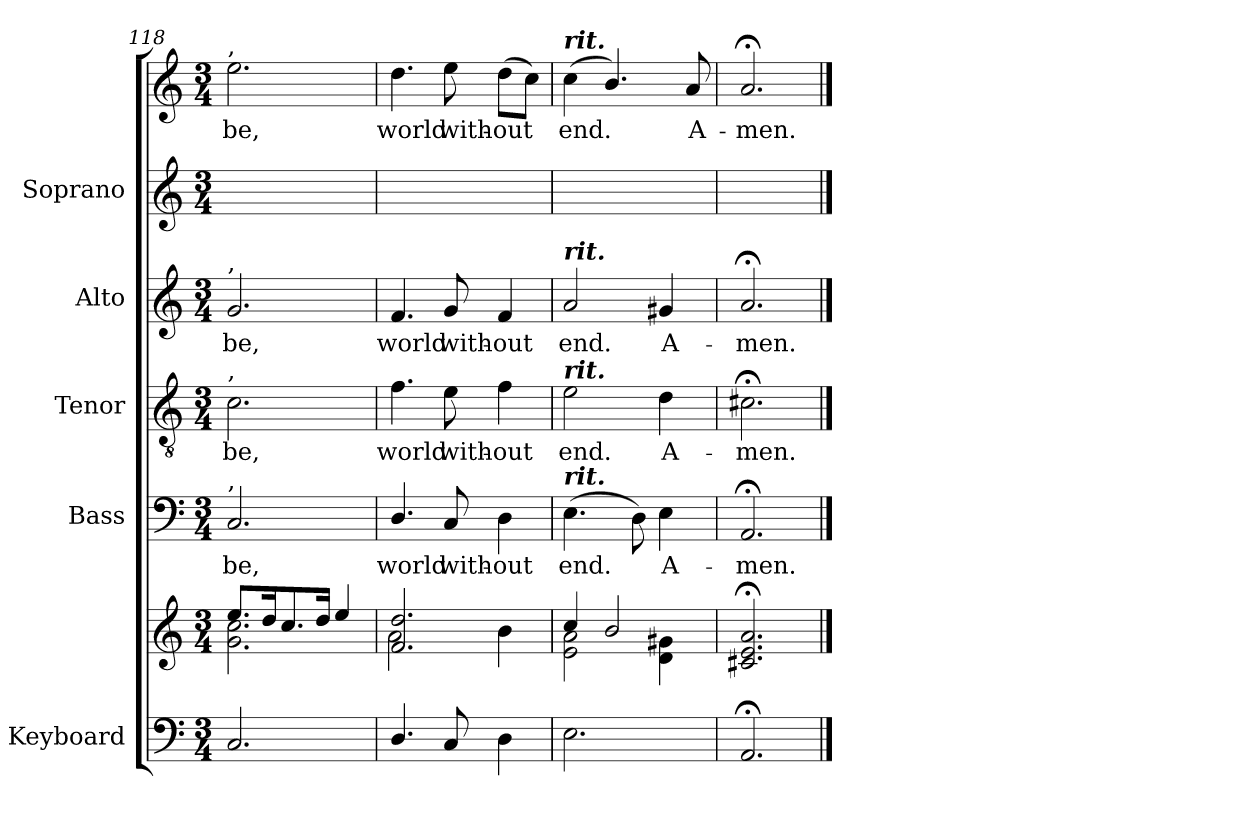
**kern	**kern	**kern	**text	**kern	**text	**kern	**text	**kern	**kern	**text
*part5	*part5	*part4	*part4	*part3	*part3	*part2	*part2	*part1	*part1	*part1
*staff7	*staff6	*staff5	*staff5	*staff4	*staff4	*staff3	*staff3	*staff2	*staff1	*staff1
*I"Keyboard	*	*I"Bass	*	*I"Tenor	*	*I"Alto	*	*I"Soprano	*	*
*	*	*I'B	*	*I'T	*	*I'A	*	*I'S	*	*
*clefF4	*clefG2	*clefF4	*	*clefGv2	*	*clefG2	*	*clefG2	*clefG2	*
*k[]	*k[]	*k[]	*	*k[]	*	*k[]	*	*k[]	*k[]	*
*M3/4	*M3/4	*M3/4	*	*M3/4	*	*M3/4	*	*M3/4	*M3/4	*
=118	=118	=118	=118	=118	=118	=118	=118	=118	=118	=118
*	*^	*	*	*	*	*	*	*	*	*
!	!	!	!	!	!	!	!	!	!	!LO:TX:a:t=,	!
!	!	!	!	!	!	!	!LO:TX:a:t=,	!	!	!	!
!	!	!	!	!	!LO:TX:a:t=,	!	!	!	!	!	!
!	!	!	!LO:TX:a:t=,	!	!	!	!	!	!	!	!
!	!	!	!	!LO:LY:b	!	!LO:LY:b	!	!LO:LY:b	!	!	!LO:LY:b
2.C/	8.ee/L	2.g\ 2.cc\	2.C/	be,	2.c\	be,	2.g/	be,	2.ryy	2.ee\	be,
.	16dd/K	.	.	.	.	.	.	.	.	.	.
.	8.cc/	.	.	.	.	.	.	.	.	.	.
.	16dd/Jk	.	.	.	.	.	.	.	.	.	.
.	4ee/	.	.	.	.	.	.	.	.	.	.
=119	=119	=119	=119	=119	=119	=119	=119	=119	=119	=119	=119
!	!	!	!	!LO:LY:b	!	!LO:LY:b	!	!LO:LY:b	!	!	!LO:LY:b
4.D/	2.f/ 2.dd/	2a\	4.D/	world	4.f\	world	4.f/	world	2.ryy	4.dd\	world
!	!	!	!	!LO:LY:b	!	!LO:LY:b	!	!LO:LY:b	!	!	!LO:LY:b
8C/	.	.	8C/	with-	8e\	with-	8g/	with-	.	8ee\	with-
*	*	*	*	*	*	*	*	*	*	*MM112	*
!	!	!	!	!LO:LY:b	!	!LO:LY:b	!	!LO:LY:b	!	!	!LO:LY:b
4D\	.	4b\	4D\	-out	4f\	-out	4f/	-out	.	(>8dd\L	-out
*	*	*	*	*	*	*	*	*	*	*MM108	*
.	.	.	.	.	.	.	.	.	.	8cc\J)	.
=120	=120	=120	=120	=120	=120	=120	=120	=120	=120	=120	=120
*	*	*	*	*	*	*	*	*	*	*MM102	*
!	!	!	!	!	!	!	!	!	!	!LO:TX:a:Bi:t=rit.	!
!	!	!	!	!	!	!	!LO:TX:a:Bi:t=rit.	!	!	!	!
!	!	!	!	!	!LO:TX:a:Bi:t=rit.	!	!	!	!	!	!
!	!	!	!LO:TX:a:Bi:t=rit.	!	!	!	!	!	!	!	!
!	!	!	!	!LO:LY:b	!	!LO:LY:b	!	!LO:LY:b	!	!	!LO:LY:b
2.E\	4cc/	2e\ 2a\	(>4.E\	end.	2e\	end.	2a/	end.	2.ryy	(<4cc\	end.
*	*	*	*	*	*	*	*	*	*	*MM93	*
.	2b/	.	.	.	.	.	.	.	.	4.b/)	.
.	.	.	8D\)	.	.	.	.	.	.	.	.
!	!	!	!	!LO:LY:b	!	!LO:LY:b	!	!LO:LY:b	!	!	!
.	.	4d\ 4g#X\	4E\	A-	4d\	A-	4g#X/	A-	.	.	.
*	*	*	*	*	*	*	*	*	*	*MM86	*
!	!	!	!	!	!	!	!	!	!	!	!LO:LY:b
.	.	.	.	.	.	.	.	.	.	8a/	A-
=121	=121	=121	=121	=121	=121	=121	=121	=121	=121	=121	=121
*	*	*	*	*	*	*	*	*	*	*MM85	*
!	!	!	!	!LO:LY:b	!	!LO:LY:b	!	!LO:LY:b	!	!	!LO:LY:b
2.AA;</	2.c#X/;< 2.e/;< 2.a/;<	2.ryy	2.AA;</	-men.	2.c#X;<\	-men.	2.a;</	-men.	2.ryy	2.a;</	-men.
*	*v	*v	*	*	*	*	*	*	*	*	*
==	==	==	==	==	==	==	==	==	==	==
*-	*-	*-	*-	*-	*-	*-	*-	*-	*-	*-
